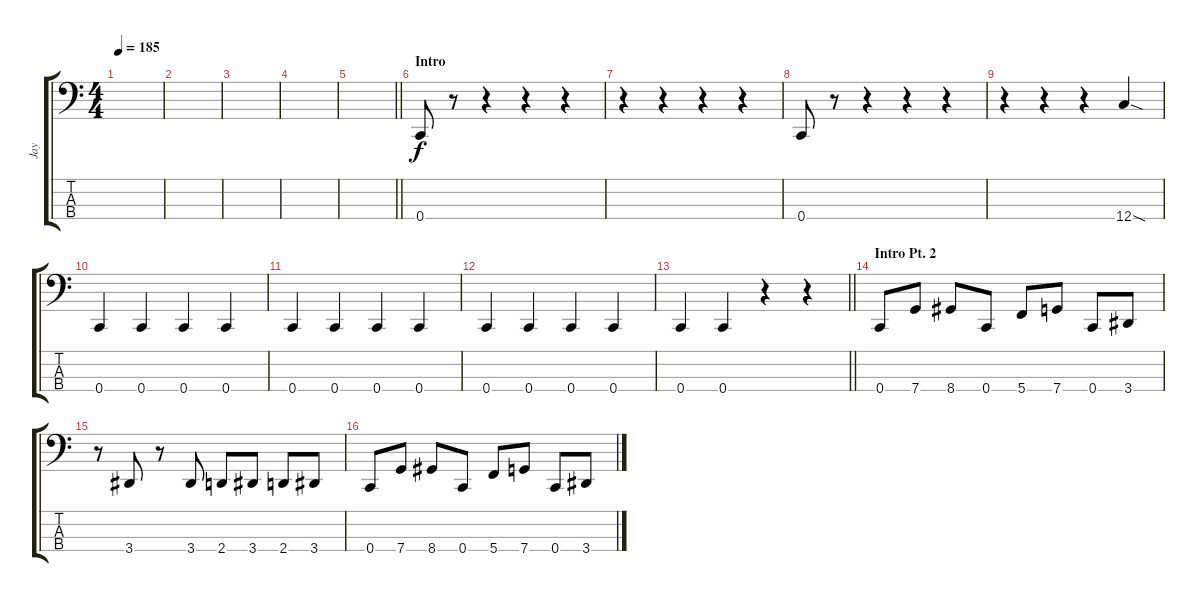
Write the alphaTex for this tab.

\track ("Jay" "Jay") {instrument electricbasspick}
\staff {score tabs}
\tuning (F2 C2 G1 C1) {hide}
\ts (4 4)
\tempo 185
\clef f4
\ks c
|
|
|
|
\barLineRight lightlight
|
\section ("" "Intro")
0.4.8 r.8 r.4 r.4 r.4 |
r.4 r.4 r.4 r.4 |
0.4.8 r.8 r.4 r.4 r.4 |
r.4 r.4 r.4 12.4{sod}.4 |
0.4.4 0.4.4 0.4.4 0.4.4 |
0.4.4 0.4.4 0.4.4 0.4.4 |
0.4.4 0.4.4 0.4.4 0.4.4 |
\barLineRight lightlight
0.4.4 0.4.4 r.4 r.4 |
\section ("" "Intro Pt. 2")
0.4.8 7.4.8 8.4.8 0.4.8 5.4.8 7.4.8 0.4.8 3.4.8 |
r.8 3.4.8 r.8 3.4.8 2.4.8 3.4.8 2.4.8 3.4.8 |
0.4.8 7.4.8 8.4.8 0.4.8 5.4.8 7.4.8 0.4.8 3.4.8
